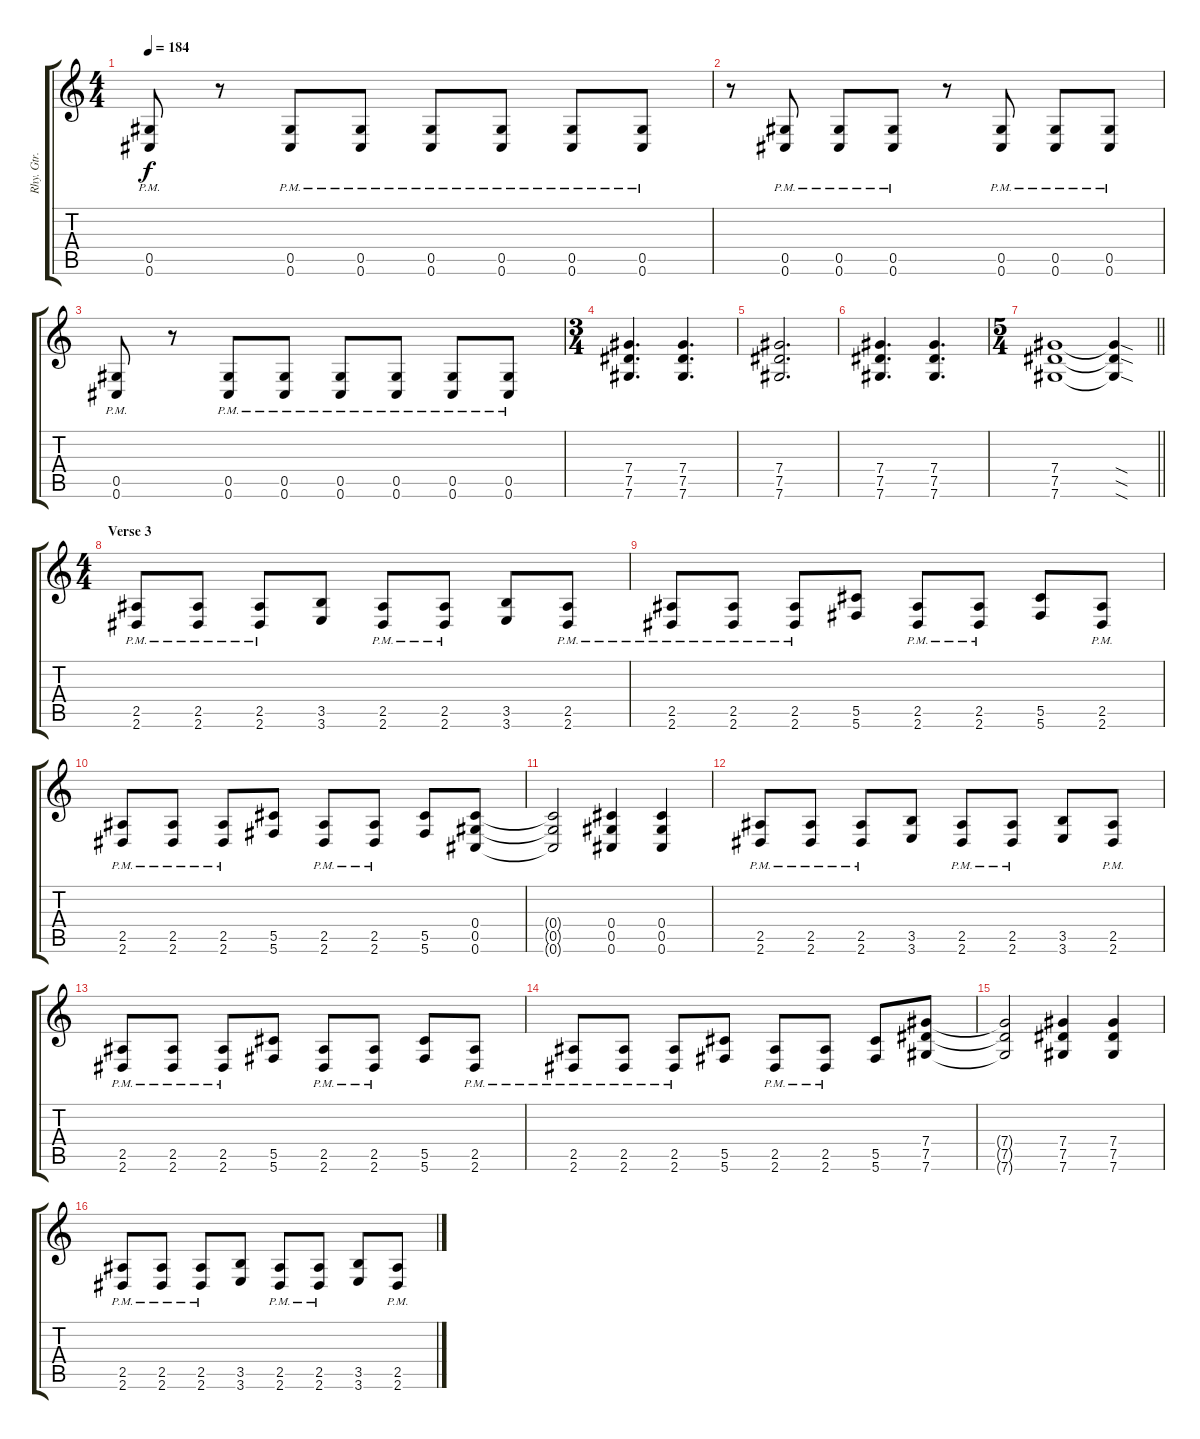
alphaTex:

\track ("Rhy. Gtr. 1" "Rhy. Gtr. ") {instrument distortionguitar}
\staff {score tabs}
\tuning (Eb4 Bb3 Gb3 Db3 Ab2 Db2) {hide}
\ts (4 4)
\tempo 184
\clef g2
\ks c
(0.5{pm} 0.6{pm}).8{dy f} r.8 (0.5{pm} 0.6{pm}).8 (0.5{pm} 0.6{pm}).8 (0.5{pm} 0.6{pm}).8 (0.5{pm} 0.6{pm}).8 (0.5{pm} 0.6{pm}).8 (0.5{pm} 0.6{pm}).8 |
r.8 (0.5{pm} 0.6{pm}).8 (0.5{pm} 0.6{pm}).8 (0.5{pm} 0.6{pm}).8 r.8 (0.5{pm} 0.6{pm}).8 (0.5{pm} 0.6{pm}).8 (0.5{pm} 0.6{pm}).8 |
(0.5{pm} 0.6{pm}).8 r.8 (0.5{pm} 0.6{pm}).8 (0.5{pm} 0.6{pm}).8 (0.5{pm} 0.6{pm}).8 (0.5{pm} 0.6{pm}).8 (0.5{pm} 0.6{pm}).8 (0.5{pm} 0.6{pm}).8 |
\ts (3 4)
(7.4 7.5 7.6).4{d} (7.4 7.5 7.6).4{d} |
(7.4 7.5 7.6).2{d} |
(7.4 7.5 7.6).4{d} (7.4 7.5 7.6).4{d} |
\ts (5 4)
\barLineRight lightlight
(7.4 7.5 7.6).1 (7.4{sod t} 7.5{sod t} 7.6{sod t}).4 |
\ts (4 4)
\section ("" "Verse 3")
(2.5{pm} 2.6{pm}).8 (2.5{pm} 2.6{pm}).8 (2.5{pm} 2.6{pm}).8 (3.5 3.6).8 (2.5{pm} 2.6{pm}).8 (2.5{pm} 2.6{pm}).8 (3.5 3.6).8 (2.5{pm} 2.6{pm}).8 |
(2.5{pm} 2.6{pm}).8 (2.5{pm} 2.6{pm}).8 (2.5{pm} 2.6{pm}).8 (5.5 5.6).8 (2.5{pm} 2.6{pm}).8 (2.5{pm} 2.6{pm}).8 (5.5 5.6).8 (2.5{pm} 2.6{pm}).8 |
(2.5{pm} 2.6{pm}).8 (2.5{pm} 2.6{pm}).8 (2.5{pm} 2.6{pm}).8 (5.5 5.6).8 (2.5{pm} 2.6{pm}).8 (2.5{pm} 2.6{pm}).8 (5.5 5.6).8 (0.4 0.5 0.6).8 |
(0.4{t} 0.5{t} 0.6{t}).2 (0.4 0.5 0.6).4 (0.4 0.5 0.6).4 |
(2.5{pm} 2.6{pm}).8 (2.5{pm} 2.6{pm}).8 (2.5{pm} 2.6{pm}).8 (3.5 3.6).8 (2.5{pm} 2.6{pm}).8 (2.5{pm} 2.6{pm}).8 (3.5 3.6).8 (2.5{pm} 2.6{pm}).8 |
(2.5{pm} 2.6{pm}).8 (2.5{pm} 2.6{pm}).8 (2.5{pm} 2.6{pm}).8 (5.5 5.6).8 (2.5{pm} 2.6{pm}).8 (2.5{pm} 2.6{pm}).8 (5.5 5.6).8 (2.5{pm} 2.6{pm}).8 |
(2.5{pm} 2.6{pm}).8 (2.5{pm} 2.6{pm}).8 (2.5{pm} 2.6{pm}).8 (5.5 5.6).8 (2.5{pm} 2.6{pm}).8 (2.5{pm} 2.6{pm}).8 (5.5 5.6).8 (7.4 7.5 7.6).8 |
(7.4{t} 7.5{t} 7.6{t}).2 (7.4 7.5 7.6).4 (7.4 7.5 7.6).4 |
(2.5{pm} 2.6{pm}).8 (2.5{pm} 2.6{pm}).8 (2.5{pm} 2.6{pm}).8 (3.5 3.6).8 (2.5{pm} 2.6{pm}).8 (2.5{pm} 2.6{pm}).8 (3.5 3.6).8 (2.5{pm} 2.6{pm}).8
